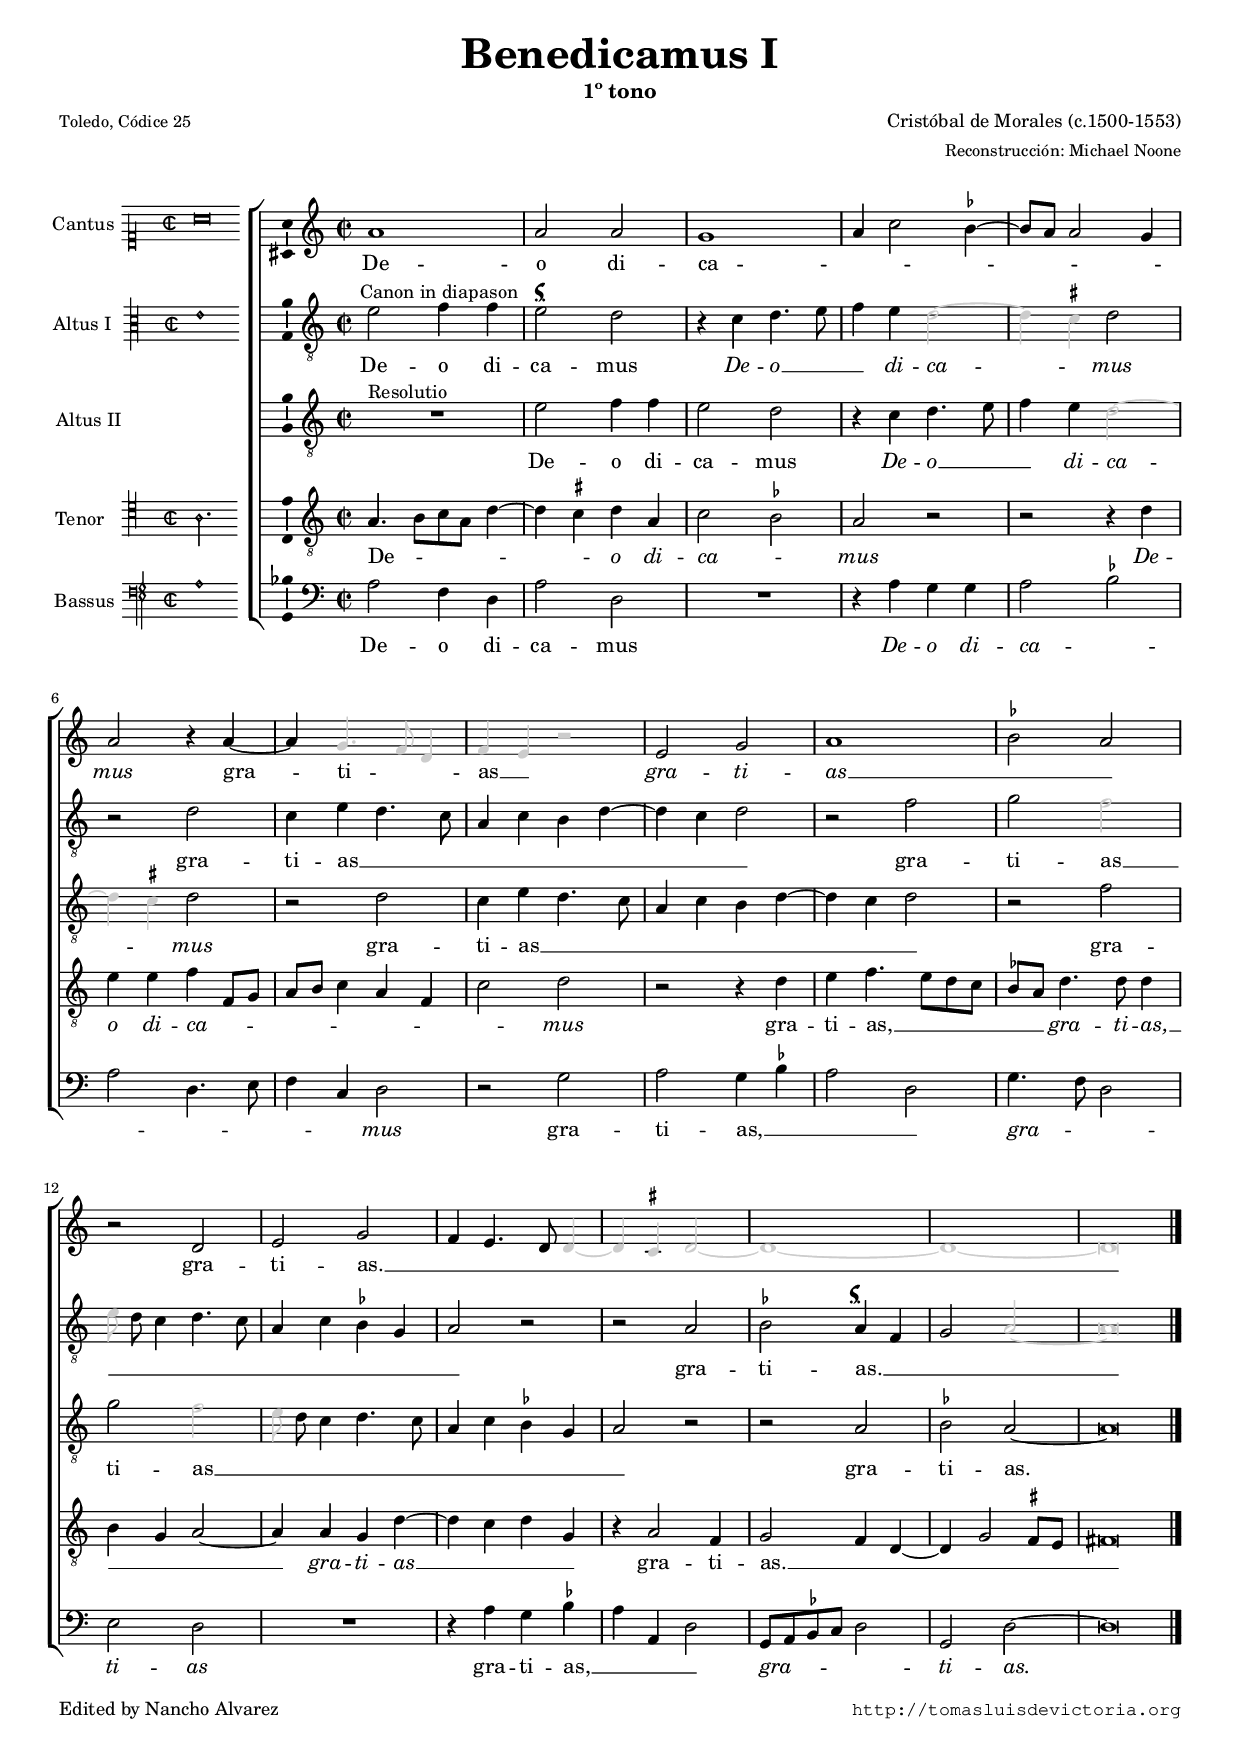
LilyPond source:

\version "2.18.0"

#(set-default-paper-size "a4")
#(set-global-staff-size 16.1)
#(ly:set-option 'point-and-click #f)
%mobile -s14.5 -i3.0

% typeset in Heathrow Airport

mtempo={\tempo 4 = 100}
mtempob={\tempo 4 = 50}

colorclaro=#(rgb-color .8 .8 .8)
coloroscuro=#(rgb-color 0 0 0)

mnon={
\override NoteHead.color = \colorclaro
\override Stem.color = \colorclaro
\override Beam.color = \colorclaro
\override Flag.color = \colorclaro
\override Dots.color = \colorclaro
\override Tie.color = \colorclaro
\override Rest.color = \colorclaro
}
mnoff={
\override NoteHead.color = \coloroscuro
\override Stem.color = \coloroscuro
\override Beam.color = \coloroscuro
\override Flag.color = \coloroscuro
\override Dots.color = \coloroscuro
\override Tie.color = \coloroscuro
\override Rest.color = \coloroscuro
}

italicas=\override LyricText.font-shape = #'italic
rectas=\override LyricText.font-shape = #'upright
ss=\once \set suggestAccidentals = ##t
incipitwidth = 20

htitle="Benedicamus I"
hcomposer="Morales"

\header {
	title=\markup{\fontsize #3 "Benedicamus I"}
	%subtitle="Salmo ???  –  1º tono"
        subtitle="1º tono"
	%subsubtitle=\markup{\column{" " " "}}
	composer=\markup{\right-column{"Cristóbal de Morales (c.1500-1553)" \smaller "Reconstrucción: Michael Noone"}}
        pdfauthor=\composer
	%opus="(-)"
	poet=\markup{\smaller "Toledo, Códice 25"} 
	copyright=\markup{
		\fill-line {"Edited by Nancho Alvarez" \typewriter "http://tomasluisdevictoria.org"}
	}
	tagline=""
}

global={\key c \major \time 2/2 \skip 1*18 \bar "|."

}


cantus=\relative c''{
	a1
        a2 a
        g1
        a4 c2 \ss bes4 ~
        bes8 a a2 g4
        a2 r4 a ~
        a \mnon g4. f8 d4
        f4 e r2 \mnoff 
        e2 g
        a1
        \ss bes2 a
        r2 d,
        e g
        f4 e4. d8 \mnon d4 ~
        d4 \ss cis d2 ~
        d1 ~
        d ~
        d\breve*1/2 \mnoff 
}

altus=\relative c'{
        \once \override TextScript.X-offset = #-1
	s4*0^"Canon in diapason" % in diapason
        e2 f4 f
        \once \override TextScript.X-offset = #.5
        s4*0^\markup{\smaller \musicglyph #"scripts.usignumcongruentiae"}
        e2 d
        r4 c d4. e8
        f4 e \mnon d2 ~
        d4 \ss cis \mnoff d2
        r2 d
        c4 e d4. c8
        a4 c b d ~
        d c d2
        r2 f
        g \mnon f
        e8 \noBeam \mnoff d c4 d4. c8
        a4 c \ss bes g
        a2 r
        r2 a 
        \ss bes s4*0^\markup{\smaller \musicglyph #"scripts.usignumcongruentiae"} 
         a4 f
        g2 \mnon a ~
        a\breve*1/2 \mnoff 
}

altusdos=\relative c'{
        s4*0^"Resolutio" 
        R1
	e2 f4 f
        e2 d
        r4 c d4. e8
        f4 e \mnon d2 ~
        d4 \ss cis \mnoff d2
        r2 d
        c4 e d4. c8
        a4 c b d ~
        d c d2
        r2 f
        g \mnon f
        e8 \noBeam \mnoff d c4 d4. c8
        a4 c \ss bes g
        a2 r
        r2 a 
        \ss bes a2 ~
        a\breve*1/2
}

tenor=\relative c'{
	a4. b8[ c a] d4 ~
        d \ss cis d a
        c2 \ss bes
        a2 r
        r2 r4 d
        e e f f,8 g
        a b c4 a f
        c'2 d
        r2 r4 d
        e4 f4. e8 d c
        \ss bes a d4. d8 d4
        b4 g a2 ~
        a4 a g d' ~
        d c d g,
        r4 a2 f4
        g2 f4 d ~
        d g2 \ss fis8 e
        fis\breve*1/2
}

bassus=\relative c'{
	a2 f4 d
        a'2 d,
        R1
        r4 a' g g
        a2 \ss bes
        a d,4. e8
        f4 c d2
        r2 g
        a g4 \ss bes
        a2 d,
        g4. f8 d2
        e d
        R1
        r4 a' g \ss bes
        a4 a, d2
        g,8 a \ss bes c d2
        g,2 d' ~
        d\breve*1/2
}

textocantus=\lyricmode{
De -- o di -- ca -- _ _ _ _ _ _ \italicas mus % mus __ _ _ _ _ _  
\rectas gra -- ti -- _ _ as __ _ % ti -- _ as __ _ _  
\italicas % no hay nada  
gra -- ti -- as __ _ _
\rectas 
gra -- ti -- as. __ _ _ _ _ _ _ 
}

textoaltus=\lyricmode{
De -- o di -- ca -- mus 
\italicas De -- o __ _ _ di -- ca -- _ mus
\rectas 
gra -- ti -- as __ _ _ _ _ _ _ _ _ 
gra -- ti -- as __ _ _ _ _ _ _ _ _ _ _ 
gra -- ti -- as. __ _ _ _ 
}

textoaltusdos=\lyricmode{
De -- o di -- ca -- mus 
\italicas De -- o __ _ _ di -- ca -- _ mus
\rectas 
gra -- ti -- as __ _ _ _ _ _ _ _ _ 
gra -- ti -- as __ _ _ _ _ _ _ _ _ _ _ 
gra -- ti -- as.
}

textotenor=\lyricmode{
De -- _ _ _ _ _ \italicas o di -- ca -- _ mus
% De -- o __ _ _ di -- ca -- mus __ _ _ _ _ 
\italicas % no hay nada
De -- o di -- ca -- _ _ _ _ _ _ _ _ mus
\rectas 
gra -- ti -- as, __ _ _ _ _ _ 
\italicas 
gra -- ti -- as, __ _ _ _ gra -- ti -- as __ _ _ _  
\rectas gra -- ti -- as. __ _ _ _ _ _ _  
}

textobassus=\lyricmode{
De -- o di -- ca -- mus
\italicas % no hay nada
De -- o di -- ca -- _ _ _ _ _ _ mus
\rectas
gra -- ti -- as, __ _ _ _ \italicas gra -- _ _ ti -- as \rectas 
gra -- ti -- as, __ _ _ _ 
\italicas gra -- _ _ _ _ ti -- as. % no hay nada
}


incipitcantus=\markup{
	\score{
		{ 
		\set Staff.instrumentName="Cantus " % Tiple
		\override NoteHead.style = #'neomensural
		\override Staff.TimeSignature.style = #'neomensural
		\cadenzaOn 
		\clef "petrucci-c1"
		\key c \major
		\time 2/2
		a'\breve
		} 
	\layout { line-width=\incipitwidth indent = 0 }
	}
}

incipitaltus=\markup{
	\score{
		{ 
		\set Staff.instrumentName="Altus I  "
		\override NoteHead.style = #'neomensural 
		\override Staff.TimeSignature.style = #'neomensural
		\cadenzaOn 
		\clef "petrucci-c3"
		\key c \major
		\time 2/2
		e'1*2
		} 
	\layout { line-width=\incipitwidth indent = 0 }
	}
}


incipittenor=\markup{
	\score{
		{ 
		\set Staff.instrumentName="Tenor   "
		\override NoteHead.style = #'neomensural 
		\override Staff.TimeSignature.style = #'neomensural
		\cadenzaOn 
		\clef "petrucci-c4"
		\key c \major
		\time 2/2
		a2.*4/3
		} 
	\layout { line-width=\incipitwidth indent=0 }
	}
}

incipitbassus=\markup{
	\score{
		{ 
		\set Staff.instrumentName="Bassus "
		\override NoteHead.style = #'neomensural
		\override Staff.TimeSignature.style = #'neomensural
		\cadenzaOn 
		\clef "petrucci-f4"
		\key c \major
		\time 2/2
		a1*2
		} 
	\layout { line-width=\incipitwidth indent = 0 }
	}
}


\score {\transpose c' c'{
\new ChoirStaff<<

	\new Staff <<\global
	\new Voice="v1" {
		\set Staff.instrumentName=\incipitcantus
		\clef "treble"
		\cantus }
	\new Lyrics \lyricsto "v1" {\textocantus }
	>>

	\new Staff <<\global
	\new Voice="v2" {
		\set Staff.instrumentName=\incipitaltus
		\clef "G_8"
		\altus }
	\new Lyrics \lyricsto "v2" {\textoaltus }
	>>
	
	\new Staff <<\global
	\new Voice="v5" {
		\set Staff.instrumentName="Altus II                       "
		\clef "G_8"
		\altusdos }
	\new Lyrics \lyricsto "v5" {\textoaltusdos }
	>>

        \new Staff <<\global
	\new Voice="v3" {
		\set Staff.instrumentName=\incipittenor
		\clef "G_8"
		\tenor }
	\new Lyrics \lyricsto "v3" {\textotenor }
	>>

	\new Staff <<\global
	\new Voice="v4" {
		\set Staff.instrumentName=\incipitbassus
		\clef "bass"
		\bassus }
	\new Lyrics \lyricsto "v4" {\textobassus }
	>>
	
>>

	} % transpose

\layout{ 
	\context {\Lyrics 
		\override VerticalAxisGroup.staff-affinity = #UP
		\override VerticalAxisGroup.nonstaff-relatedstaff-spacing =
			#'((basic-distance . 0) (minimum-distance . 0) (padding . 1))
		\override LyricText.font-size = #1.2
		\override LyricHyphen.minimum-distance = #0.5
	}
	\context {\Score 
                tempoHideNote = ##t
		\override BarNumber.padding = #2 
	}
	\context {\Voice 
		%melismaBusyProperties = #'()
		%autoBeaming = ##f
	}
	\context {\Staff 
                %\RemoveEmptyStaves
                %\override VerticalAxisGroup.remove-first = ##t
		\override VerticalAxisGroup.staff-staff-spacing =
			#'((basic-distance . 9) (minimum-distance . 0) (padding . 1))
		\consists Ambitus_engraver 
		\override LigatureBracket.padding = #1
	}
}

%\midi { \mtempo }

}


\paper{
	evenHeaderMarkup=\markup  \fill-line { \fromproperty #'page:page-number-string \htitle \hcomposer }
	oddHeaderMarkup= \markup  \fill-line { \on-the-fly #not-first-page \hcomposer \on-the-fly #not-first-page \htitle \on-the-fly #not-first-page \fromproperty #'page:page-number-string }
	%system-count=8
        page-count=1
	ragged-last-bottom = ##f
	indent=3.4\cm
	system-system-spacing =
	#'((basic-distance . 15) (minimum-distance . 0) (padding . 5))
	top-system-spacing = % header
	#'((basic-distance . 8) (minimum-distance . 0) (padding . 0))
	last-bottom-spacing = % footer
	#'((basic-distance . 10) (minimum-distance . 0) (padding . 0))
	%top-markup-spacing #'basic-distance = 0
	markup-system-spacing #'basic-distance = 20

}
